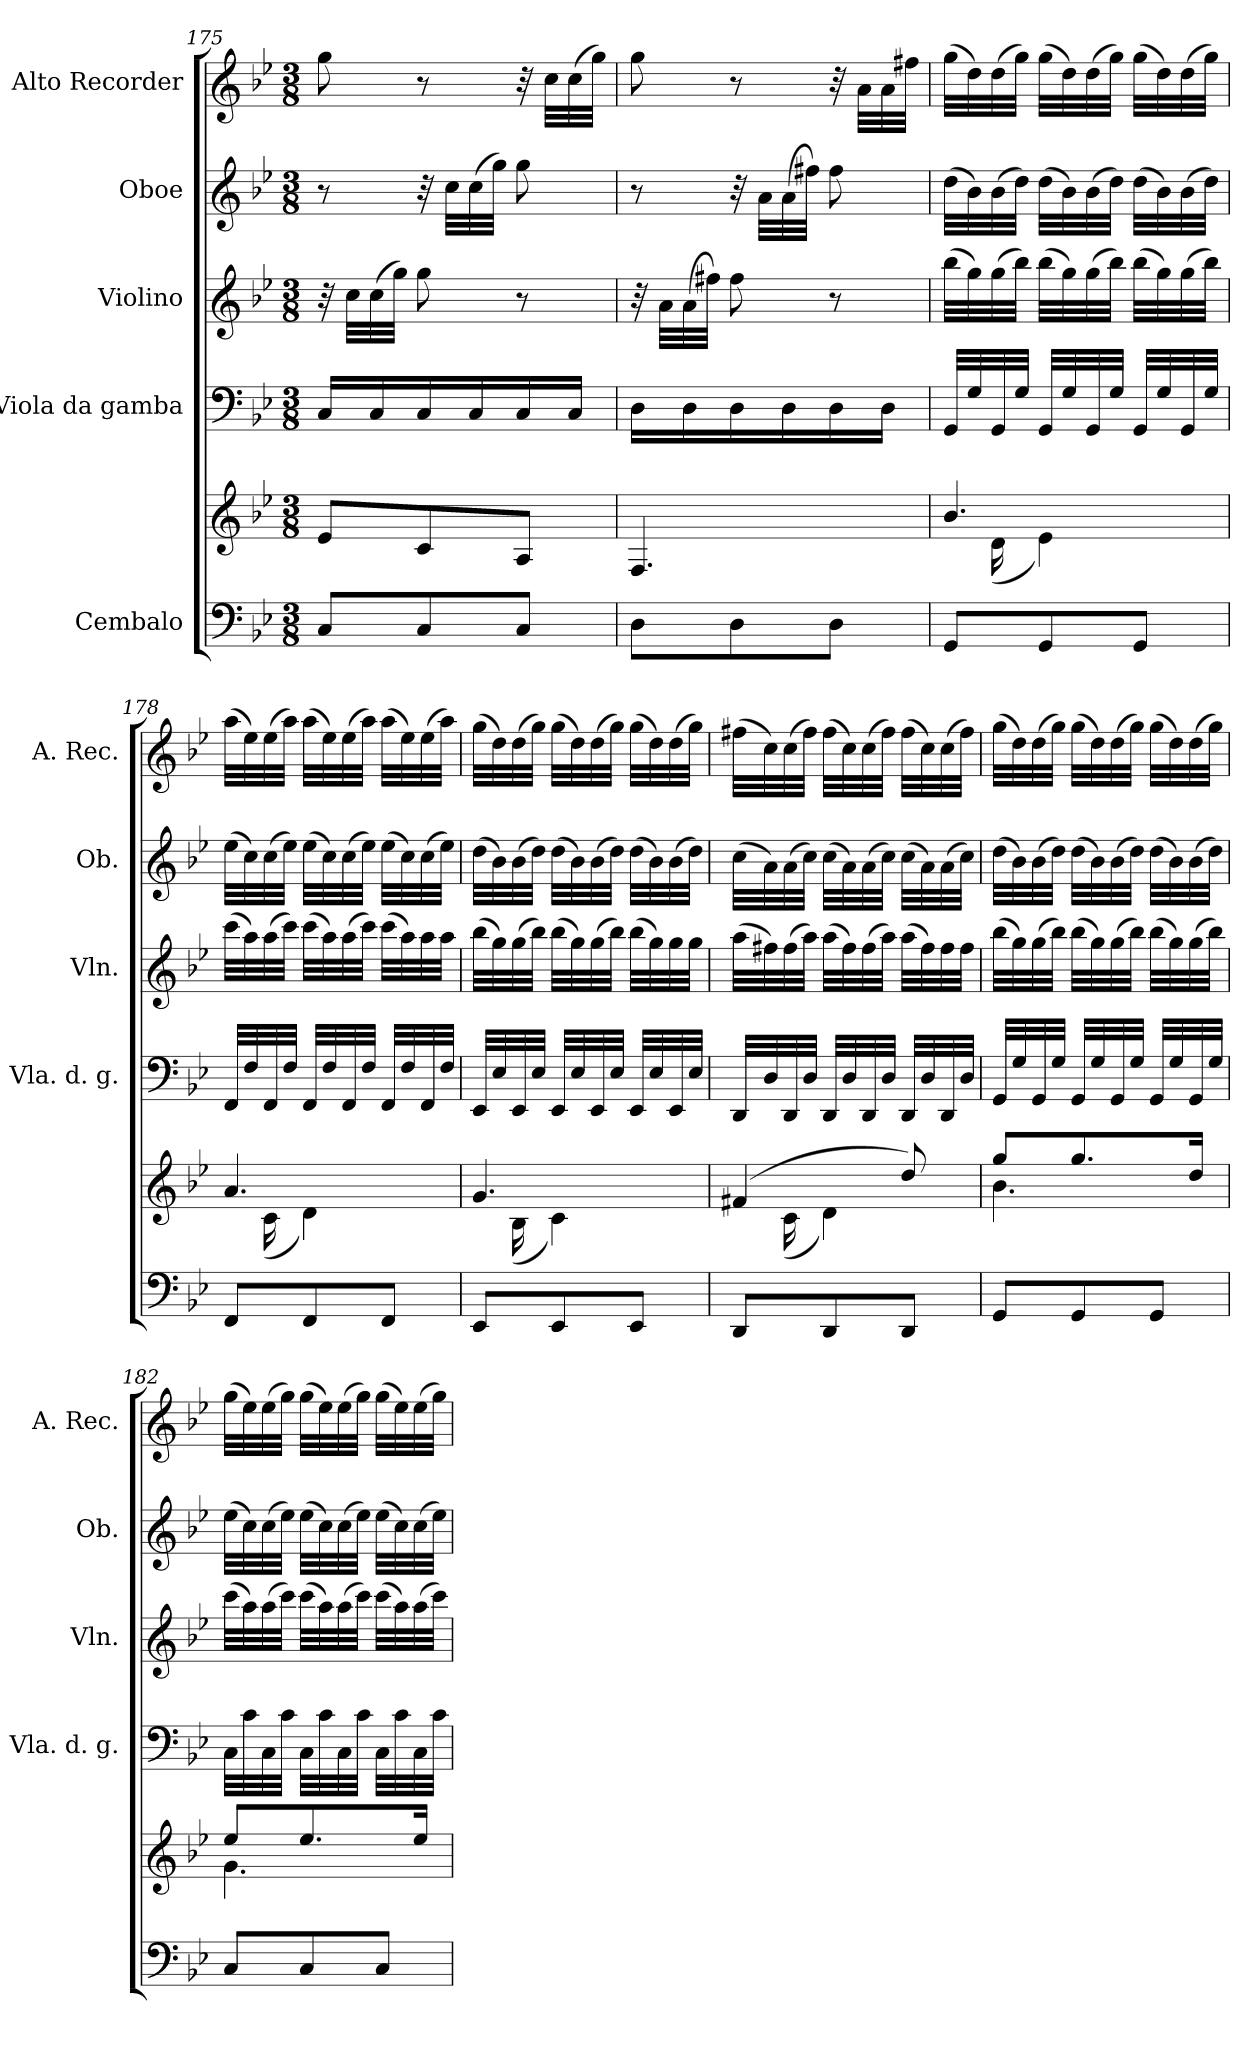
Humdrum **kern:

**kern	**kern	**kern	**kern	**kern	**kern
*part5	*part5	*part4	*part3	*part2	*part1
*staff6	*staff5	*staff4	*staff3	*staff2	*staff1
*I"Cembalo	*	*I"Viola da gamba	*I"Violino	*I"Oboe	*I"Alto Recorder
*	*	*I'Vla. d. g.	*I'Vln.	*I'Ob.	*I'A. Rec.
*clefF4	*clefG2	*clefF4	*clefG2	*clefG2	*clefG2
*k[b-e-]	*k[b-e-]	*k[b-e-]	*k[b-e-]	*k[b-e-]	*k[b-e-]
*M3/8	*M3/8	*M3/8	*M3/8	*M3/8	*M3/8
=175	=175	=175	=175	=175	=175
8C/L	8e-/L	16C/LL	32r	8r	8gg\
.	.	.	32cc\LLL	.	.
.	.	16C/	(32cc\	.	.
.	.	.	32gg\JJJ)	.	.
8C/	8c/	16C/	8gg\	32r	8r
.	.	.	.	32cc\LLL	.
.	.	16C/	.	(32cc\	.
.	.	.	.	32gg\JJJ)	.
8C/J	8A/J	16C/	8r	8gg\	32r
.	.	.	.	.	32cc\LLL
.	.	16C/JJ	.	.	(32cc\
.	.	.	.	.	32gg\JJJ)
=176	=176	=176	=176	=176	=176
8D\L	4.F/	16D\LL	32r	8r	8gg\
.	.	.	32a\LLL	.	.
.	.	16D\	(32a\	.	.
.	.	.	32ff#X\JJJ)	.	.
8D\	.	16D\	8ff#\	32r	8r
.	.	.	.	32a\LLL	.
.	.	16D\	.	(32a\	.
.	.	.	.	32ff#X\JJJ)	.
8D\J	.	16D\	8r	8ff#\	32r
.	.	.	.	.	32a\LLL
.	.	16D\JJ	.	.	32a\
.	.	.	.	.	32ff#X\JJJ
=177	=177	=177	=177	=177	=177
*	*^	*	*	*	*
8GG/L	4.b-/	16ryy	32GG/LLL	(32bb-\LLL	(32dd\LLL	(32gg\LLL
.	.	.	32G/	32gg\)	32b-\)	32dd\)
.	.	(16d\	32GG/	(32gg\	(32b-\	(32dd\
.	.	.	32G/JJJ	32bb-\JJJ)	32dd\JJJ)	32gg\JJJ)
8GG/	.	4e-\)	32GG/LLL	(32bb-\LLL	(32dd\LLL	(32gg\LLL
.	.	.	32G/	32gg\)	32b-\)	32dd\)
.	.	.	32GG/	(32gg\	(32b-\	(32dd\
.	.	.	32G/JJJ	32bb-\JJJ)	32dd\JJJ)	32gg\JJJ)
8GG/J	.	.	32GG/LLL	(32bb-\LLL	(32dd\LLL	(32gg\LLL
.	.	.	32G/	32gg\)	32b-\)	32dd\)
.	.	.	32GG/	(32gg\	(32b-\	(32dd\
.	.	.	32G/JJJ	32bb-\JJJ)	32dd\JJJ)	32gg\JJJ)
=178	=178	=178	=178	=178	=178	=178
8FF/L	4.a/	16ryy	32FF/LLL	(32ccc\LLL	(32ee-\LLL	(32aa\LLL
.	.	.	32F/	32aa\)	32cc\)	32ee-\)
.	.	(16c\	32FF/	(32aa\	(32cc\	(32ee-\
.	.	.	32F/JJJ	32ccc\JJJ)	32ee-\JJJ)	32aa\JJJ)
8FF/	.	4d\)	32FF/LLL	(32ccc\LLL	(32ee-\LLL	(32aa\LLL
.	.	.	32F/	32aa\)	32cc\)	32ee-\)
.	.	.	32FF/	(32aa\	(32cc\	(32ee-\
.	.	.	32F/JJJ	32ccc\JJJ)	32ee-\JJJ)	32aa\JJJ)
8FF/J	.	.	32FF/LLL	(32ccc\LLL	(32ee-\LLL	(32aa\LLL
.	.	.	32F/	32aa\)	32cc\)	32ee-\)
.	.	.	32FF/	32aa\	(32cc\	(32ee-\
.	.	.	32F/JJJ	32aa\JJJ	32ee-\JJJ)	32aa\JJJ)
!!LO:LB:g=z
=179	=179	=179	=179	=179	=179	=179
8EE-/L	4.g/	16ryy	32EE-/LLL	(32bb-\LLL	(32dd\LLL	(32gg\LLL
.	.	.	32E-/	32gg\)	32b-\)	32dd\)
.	.	(16B-\	32EE-/	(32gg\	(32b-\	(32dd\
.	.	.	32E-/JJJ	32bb-\JJJ)	32dd\JJJ)	32gg\JJJ)
8EE-/	.	4c\)	32EE-/LLL	(32bb-\LLL	(32dd\LLL	(32gg\LLL
.	.	.	32E-/	32gg\)	32b-\)	32dd\)
.	.	.	32EE-/	(32gg\	(32b-\	(32dd\
.	.	.	32E-/JJJ	32bb-\JJJ)	32dd\JJJ)	32gg\JJJ)
8EE-/J	.	.	32EE-/LLL	(32bb-\LLL	(32dd\LLL	(32gg\LLL
.	.	.	32E-/	32gg\)	32b-\)	32dd\)
.	.	.	32EE-/	32gg\	(32b-\	(32dd\
.	.	.	32E-/JJJ	32gg\JJJ	32dd\JJJ)	32gg\JJJ)
=180	=180	=180	=180	=180	=180	=180
8DD/L	(4f#X/	16ryy	32DD/LLL	(32aa\LLL	(32cc\LLL	(32ff#X\LLL
.	.	.	32D/	32ff#X\)	32a\)	32cc\)
.	.	(16c\	32DD/	(32ff#\	(32a\	(32cc\
.	.	.	32D/JJJ	32aa\JJJ)	32cc\JJJ)	32ff#\JJJ)
8DD/	.	4d\)	32DD/LLL	(32aa\LLL	(32cc\LLL	(32ff#\LLL
.	.	.	32D/	32ff#\)	32a\)	32cc\)
.	.	.	32DD/	(32ff#\	(32a\	(32cc\
.	.	.	32D/JJJ	32aa\JJJ)	32cc\JJJ)	32ff#\JJJ)
8DD/J	8dd/)	.	32DD/LLL	(32aa\LLL	(32cc\LLL	(32ff#\LLL
.	.	.	32D/	32ff#\)	32a\)	32cc\)
.	.	.	32DD/	32ff#\	(32a\	(32cc\
.	.	.	32D/JJJ	32ff#\JJJ	32cc\JJJ)	32ff#\JJJ)
=181	=181	=181	=181	=181	=181	=181
8GG/L	8gg/L	4.b-\	32GG/LLL	(32bb-\LLL	(32dd\LLL	(32gg\LLL
.	.	.	32G/	32gg\)	32b-\)	32dd\)
.	.	.	32GG/	(32gg\	(32b-\	(32dd\
.	.	.	32G/JJJ	32bb-\JJJ)	32dd\JJJ)	32gg\JJJ)
8GG/	8.gg/	.	32GG/LLL	(32bb-\LLL	(32dd\LLL	(32gg\LLL
.	.	.	32G/	32gg\)	32b-\)	32dd\)
.	.	.	32GG/	(32gg\	(32b-\	(32dd\
.	.	.	32G/JJJ	32bb-\JJJ)	32dd\JJJ)	32gg\JJJ)
8GG/J	.	.	32GG/LLL	(32bb-\LLL	(32dd\LLL	(32gg\LLL
.	.	.	32G/	32gg\)	32b-\)	32dd\)
.	16dd/Jk	.	32GG/	(32gg\	(32b-\	(32dd\
.	.	.	32G/JJJ	32bb-\JJJ)	32dd\JJJ)	32gg\JJJ)
=182	=182	=182	=182	=182	=182	=182
8C/L	8ee-/L	4.g\	32C\LLL	(32ccc\LLL	(32ee-\LLL	(32gg\LLL
.	.	.	32c\	32aa\)	32cc\)	32ee-\)
.	.	.	32C\	(32aa\	(32cc\	(32ee-\
.	.	.	32c\JJJ	32ccc\JJJ)	32ee-\JJJ)	32gg\JJJ)
8C/	8.ee-/	.	32C\LLL	(32ccc\LLL	(32ee-\LLL	(32gg\LLL
.	.	.	32c\	32aa\)	32cc\)	32ee-\)
.	.	.	32C\	(32aa\	(32cc\	(32ee-\
.	.	.	32c\JJJ	32ccc\JJJ)	32ee-\JJJ)	32gg\JJJ)
8C/J	.	.	32C\LLL	(32ccc\LLL	(32ee-\LLL	(32gg\LLL
.	.	.	32c\	32aa\)	32cc\)	32ee-\)
.	16ee-/Jk	.	32C\	(32aa\	(32cc\	(32ee-\
.	.	.	32c\JJJ	32ccc\JJJ)	32ee-\JJJ)	32gg\JJJ)
*	*v	*v	*	*	*	*
=	=	=	=	=	=
*-	*-	*-	*-	*-	*-
